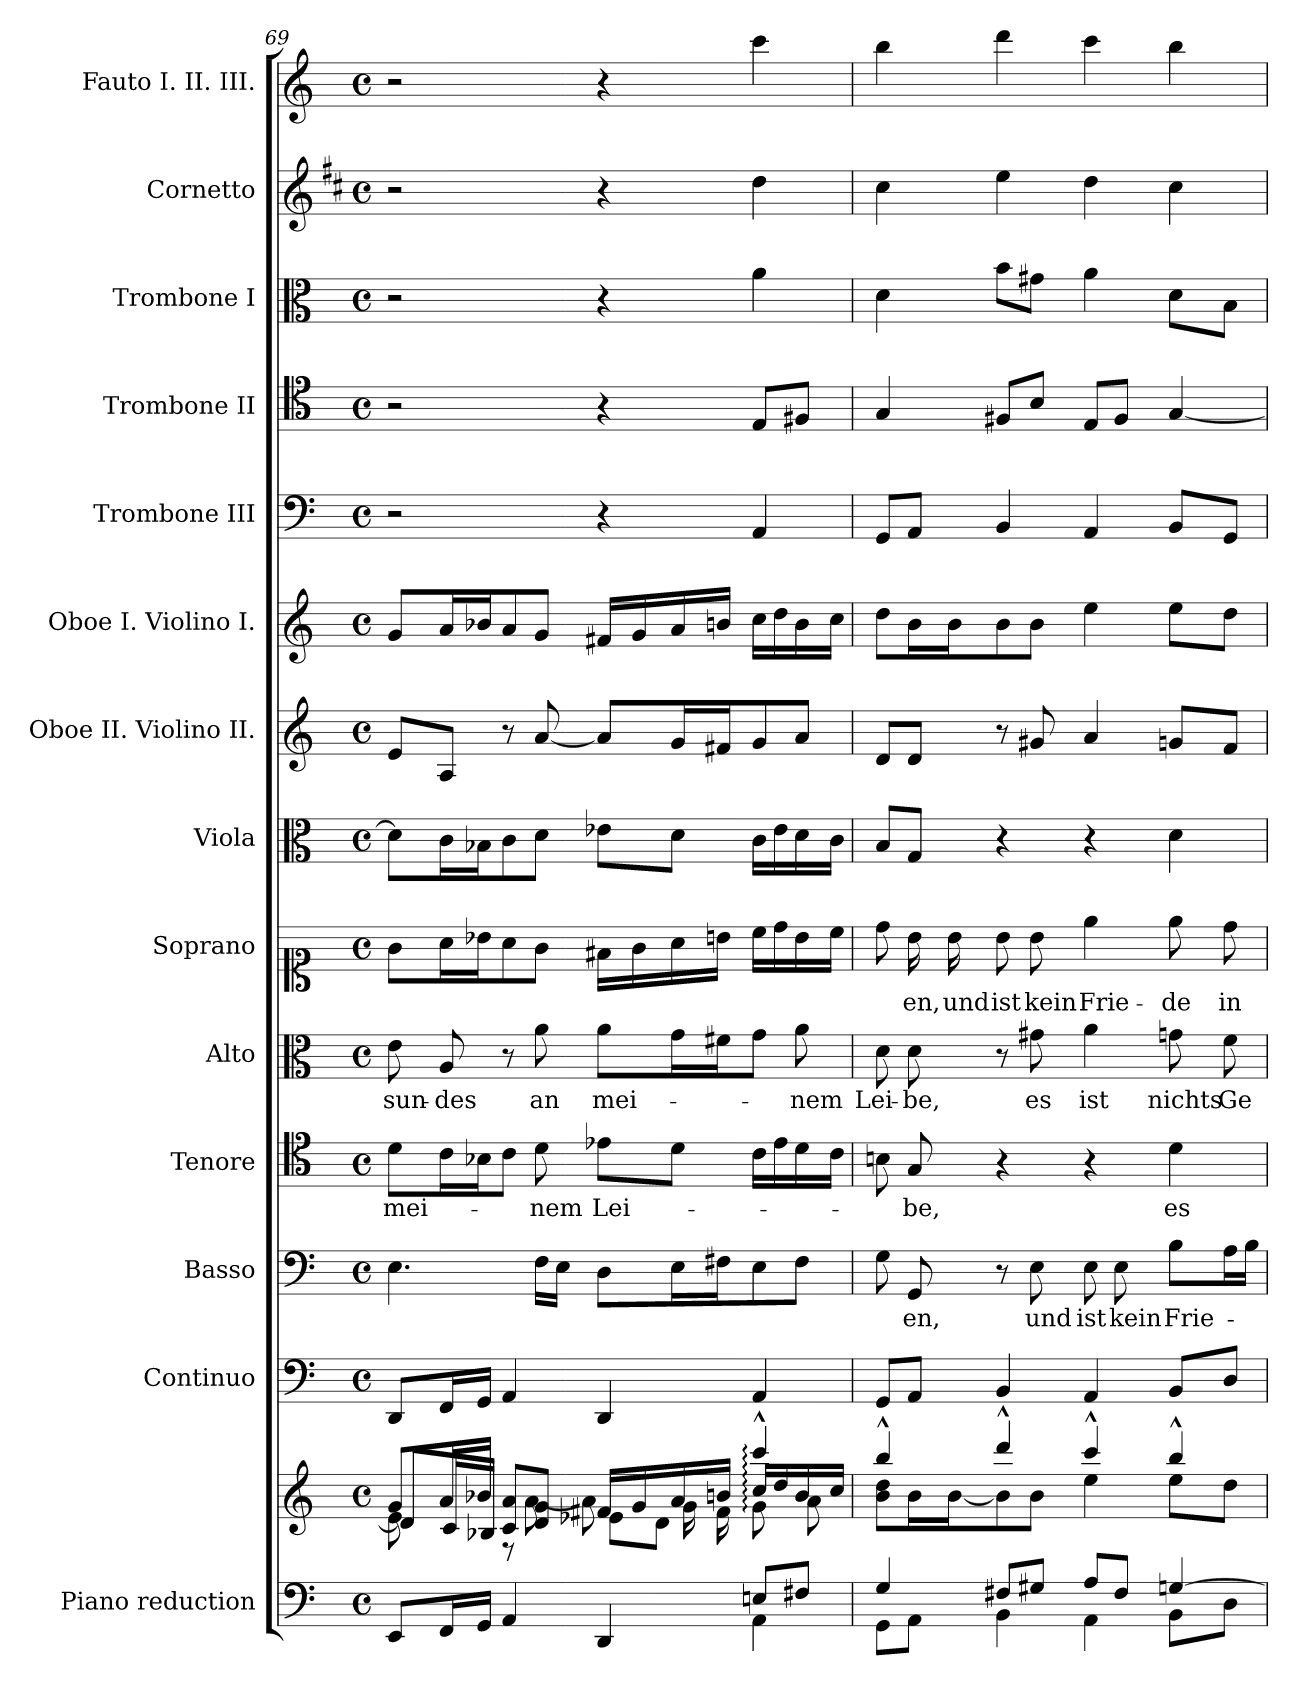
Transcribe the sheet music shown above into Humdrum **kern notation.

**kern	**kern	**kern	**kern	**text	**kern	**text	**kern	**text	**kern	**text	**kern	**kern	**kern	**kern	**kern	**kern	**kern	**kern
*part14	*part14	*part13	*part12	*part12	*part11	*part11	*part10	*part10	*part9	*part9	*part8	*part7	*part6	*part5	*part4	*part3	*part2	*part1
*staff15	*staff14	*staff13	*staff12	*staff12	*staff11	*staff11	*staff10	*staff10	*staff9	*staff9	*staff8	*staff7	*staff6	*staff5	*staff4	*staff3	*staff2	*staff1
*I"Piano reduction	*	*I"Continuo	*I"Basso	*	*I"Tenore	*	*I"Alto	*	*I"Soprano	*	*I"Viola	*I"Oboe II. Violino II.	*I"Oboe I. Violino I.	*I"Trombone III	*I"Trombone II	*I"Trombone I	*I"Cornetto	*I"Fauto I. II. III.
*I'Pno	*	*	*	*	*	*	*	*	*	*	*	*	*I'Ob	*I'Trb	*I'Trb	*I'Trb	*	*
!!LO:PB:g=z
*clefF4	*clefG2	*clefF4	*clefF4	*	*clefC4	*	*clefC3	*	*clefC1	*	*clefC3	*clefG2	*clefG2	*clefF4	*clefC4	*clefC3	*clefG2	*clefG2
*	*	*	*	*	*	*	*	*	*	*	*	*	*	*	*ITrd7c12	*ITrd7c12	*ITrd1c2	*
*k[]	*k[]	*k[]	*k[]	*	*k[]	*	*k[]	*	*k[]	*	*k[]	*k[]	*k[]	*k[]	*k[]	*k[]	*k[]	*k[]
*M4/4	*M4/4	*M4/4	*M4/4	*	*M4/4	*	*M4/4	*	*M4/4	*	*M4/4	*M4/4	*M4/4	*M4/4	*M4/4	*M4/4	*M4/4	*M4/4
*met(c)	*met(c)	*met(c)	*met(c)	*	*met(c)	*	*met(c)	*	*met(c)	*	*met(c)	*met(c)	*met(c)	*met(c)	*met(c)	*met(c)	*met(c)	*met(c)
=69	=69	=69	=69	=69	=69	=69	=69	=69	=69	=69	=69	=69	=69	=69	=69	=69	=69	=69
*^	*^	*	*	*	*	*	*	*	*	*	*	*	*	*	*	*	*	*
*	*^	*	*^	*	*	*	*	*	*	*	*	*	*	*	*	*	*	*	*	*
!	!	!	!	!	!	!	!	!	!	!LO:LY:b	!	!LO:LY:b	!	!	!	!	!	!	!	!	!	!
8ryy	8EE/L	2ryy	8g/L	8e\L	8d/L]	8DD/L	4.E\	.	8d\L	mei-	8e\	sun-	8g\L	.	8d\L]	8e/L	8g/L	2r	2r	2r	2r	2r
!	!	!	!	!	!	!	!	!	!	!	!	!LO:LY:b	!	!	!	!	!	!	!	!	!	!
8A/J	16FF/L	.	16a/L	8ryy	16c/L	16FF/L	.	.	16c\L	.	8A/	des	16a\L	.	16c\L	8A/J	16a/L	.	.	.	.	.
.	16GG/JJ	.	16b-X/JJ	.	16B-X/JJ	16GG/JJ	.	.	16B-X\J	.	.	.	16b-X\J	.	16B-X\J	.	16b-X/J	.	.	.	.	.
2.ryy	4AA/	.	8c/ 8a/L	8rF	4ryy	4AA/	.	.	8c\J	.	8r	.	8a\	.	8c\	8r	8a/	.	.	.	.	.
!	!	!	!	!	!	!	!	!	!	!LO:LY:b	!	!LO:LY:b	!	!	!	!	!	!	!	!	!	!
.	.	.	8d/ 8g/J	[8a\	.	.	16F\LL	.	8d\	-nem	8a\	an	8g\J	.	8d\J	[8a/	8g/J	.	.	.	.	.
.	.	.	.	.	.	.	16E\JJ	.	.	.	.	.	.	.	.	.	.	.	.	.	.	.
!	!	!	!	!	!	!	!	!	!	!LO:LY:b	!	!LO:LY:b	!	!	!	!	!	!	!	!	!	!
.	4DD/	4ryy	16f#X/LL	8a\L]	8e-X\L	4DD/	8D\L	.	8e-X\L	Lei-	8a\L	mei-	16f#X\LL	.	8e-X\L	8a/L]	16f#X/LL	4r	4r	4r	4r	4r
.	.	.	16g/	.	.	.	.	.	.	.	.	.	16g\	.	.	.	16g/	.	.	.	.	.
.	.	.	16a/	16g\L	8d\J	.	16E\L	.	8d\J	.	16g\L	.	16a\	.	8d\J	16g/L	16a/	.	.	.	.	.
.	.	.	16bn/JJ	16f#\JJ	.	.	16F#X\J	.	.	.	16f#X\J	.	16bn\JJ	.	.	16f#X/J	16bn/JJ	.	.	.	.	.
.	8En/L	4AA\	16cc:/LL	8g:\L	4ccc:^^/	4AA/	8E\	.	16c\LL	.	8g\J	.	16cc\LL	.	16c\LL	8g/	16cc\LL	4AA/	8EE/L	4A\	4cc\	4ccc\
.	.	.	16dd/	.	.	.	.	.	16e-\	.	.	.	16dd\	.	16e-\	.	16dd\	.	.	.	.	.
!	!	!	!	!	!	!	!	!	!	!	!	!LO:LY:b	!	!	!	!	!	!	!	!	!	!
.	8F#X/J	.	16b/	8a\J	.	.	8F#\J	.	16d\	.	8a\	-nem	16b\	.	16d\	8a/J	16b\	.	8FF#X/J	.	.	.
.	.	.	16cc/JJ	.	.	.	.	.	16c\JJ	.	.	.	16cc\JJ	.	16c\JJ	.	16cc\JJ	.	.	.	.	.
*	*v	*v	*	*	*	*	*	*	*	*	*	*	*	*	*	*	*	*	*	*	*	*
*	*	*	*v	*v	*	*	*	*	*	*	*	*	*	*	*	*	*	*	*	*	*
=70	=70	=70	=70	=70	=70	=70	=70	=70	=70	=70	=70	=70	=70	=70	=70	=70	=70	=70	=70	=70
!	!	!	!	!	!	!	!	!	!	!LO:LY:b	!	!	!	!	!	!	!	!	!	!
4G/	8GG\L	4bb^^/	8b\ 8dd\L	8GG/L	8G\	.	8Bn\	.	8d\	Lei-	8dd\	.	8B/L	8d/L	8dd\L	8GG/L	4GG/	4D\	4b\	4bb\
!	!	!	!	!	!	!LO:LY:b	!	!LO:LY:b	!	!LO:LY:b	!	!LO:LY:b	!	!	!	!	!	!	!	!
.	8AA\J	.	16b\L	8AA/J	8GG/	en,	8G/	-be,	8d\	be,	16b\	en,	8G/J	8d/J	16b\L	8AA/J	.	.	.	.
!	!	!	!	!	!	!	!	!	!	!	!	!LO:LY:b	!	!	!	!	!	!	!	!
.	.	.	[16b\J	.	.	.	.	.	.	.	16b\	und	.	.	16b\J	.	.	.	.	.
!	!	!	!	!	!	!	!	!	!	!	!	!LO:LY:b	!	!	!	!	!	!	!	!
8F#X/L	4BB\	4ddd^^/	8b\]	4BB/	8r	.	4r	.	8r	.	8b\	ist	4r	8r	8b\	4BB/	8FF#X/L	8B\L	4dd\	4ddd\
!	!	!	!	!	!	!LO:LY:b	!	!	!	!LO:LY:b	!	!LO:LY:b	!	!	!	!	!	!	!	!
8G#X/J	.	.	8b\J	.	8E\	und	.	.	8g#X\	es	8b\	kein	.	8g#X/	8b\J	.	8BB/J	8G#X\J	.	.
!	!	!	!	!	!	!LO:LY:b	!	!	!	!LO:LY:b	!	!LO:LY:b	!	!	!	!	!	!	!	!
8A/L	4AA\	4ccc^^/	4ee\	4AA/	8E\	ist	4r	.	4a\	ist	4ee\	Frie-	4r	4a/	4ee\	4AA/	8EE/L	4A\	4cc\	4ccc\
!	!	!	!	!	!	!LO:LY:b	!	!	!	!	!	!	!	!	!	!	!	!	!	!
8F#/J	.	.	.	.	8E\	kein	.	.	.	.	.	.	.	.	.	.	8FF#/J	.	.	.
!	!	!	!	!	!	!LO:LY:b	!	!LO:LY:b	!	!LO:LY:b	!	!LO:LY:b	!	!	!	!	!	!	!	!
[4Gn/	8BB\L	4bb^^/	8ee\L	8BB/L	8B\L	Frie-	4d\	es	8gn\	nichts	8ee\	de	4d\	8gn/L	8ee\L	8BB/L	[4GG/	8D\L	4b\	4bb\
!	!	!	!	!	!	!	!	!	!	!LO:LY:b	!	!LO:LY:b	!	!	!	!	!	!	!	!
.	8D\J	.	8dd\J	8D/J	16A\L	.	.	.	8f\	Ge-	8dd\	in	.	8f/J	8dd\J	8GG/J	.	8BB\J	.	.
.	.	.	.	.	16B\JJ	.	.	.	.	.	.	.	.	.	.	.	.	.	.	.
*v	*v	*	*	*	*	*	*	*	*	*	*	*	*	*	*	*	*	*	*	*
*	*v	*v	*	*	*	*	*	*	*	*	*	*	*	*	*	*	*	*	*
=	=	=	=	=	=	=	=	=	=	=	=	=	=	=	=	=	=	=
*-	*-	*-	*-	*-	*-	*-	*-	*-	*-	*-	*-	*-	*-	*-	*-	*-	*-	*-
